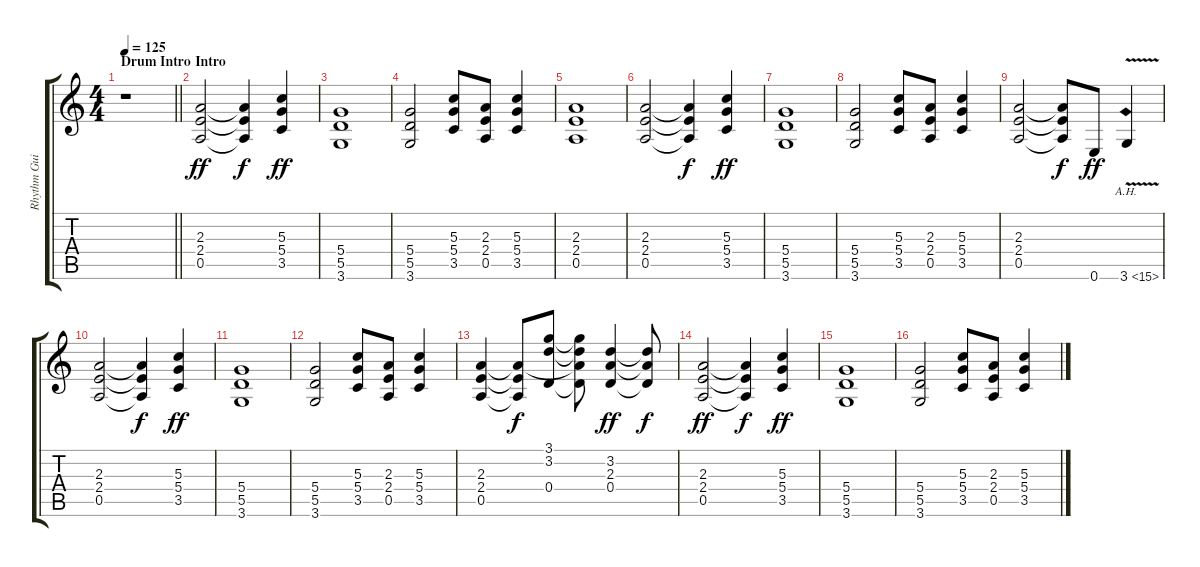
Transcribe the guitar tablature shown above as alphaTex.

\track ("Rhythm Guitar" "Rhythm Gui") {instrument distortionguitar}
\staff {score tabs}
\tuning (E4 B3 G3 D3 A2 E2) {hide}
\ts (4 4)
\section ("" "Drum Intro")
\tempo 125
\clef g2
\barLineRight lightlight
\ks c
r.1{dy ff instrument distortionguitar} |
\section ("" "Intro")
(2.3 2.4 0.5).2 (2.3{t} 2.4{t} 0.5{t}).4{dy f} (5.3 5.4 3.5).4{dy ff} |
(5.4 5.5 3.6).1 |
(5.4 5.5 3.6).2 (5.3 5.4 3.5).8 (2.3 2.4 0.5).8 (5.3 5.4 3.5).4 |
(2.3 2.4 0.5).1 |
(2.3 2.4 0.5).2 (2.3{t} 2.4{t} 0.5{t}).4{dy f} (5.3 5.4 3.5).4{dy ff} |
(5.4 5.5 3.6).1 |
(5.4 5.5 3.6).2 (5.3 5.4 3.5).8 (2.3 2.4 0.5).8 (5.3 5.4 3.5).4 |
(2.3 2.4 0.5).2 (2.3{t} 2.4{t} 0.5{t}).8{dy f} 0.6.8{dy ff} 3.6{ah 12 v}.4 |
(2.3 2.4 0.5).2 (2.3{t} 2.4{t} 0.5{t}).4{dy f} (5.3 5.4 3.5).4{dy ff} |
(5.4 5.5 3.6).1 |
(5.4 5.5 3.6).2 (5.3 5.4 3.5).8 (2.3 2.4 0.5).8 (5.3 5.4 3.5).4 |
(2.3 2.4 0.5).4 (2.3{t} 2.4{t} 0.5{t}).8{dy f} (3.1 3.2 0.4).8 (3.1{t} 3.2{t} 2.3{t} 0.4{t}).8 (3.2 2.3 0.4).4{dy ff} (3.2{t} 2.3{t} 0.4{t}).8{dy f} |
(2.3 2.4 0.5).2{dy ff} (2.3{t} 2.4{t} 0.5{t}).4{dy f} (5.3 5.4 3.5).4{dy ff} |
(5.4 5.5 3.6).1 |
(5.4 5.5 3.6).2 (5.3 5.4 3.5).8 (2.3 2.4 0.5).8 (5.3 5.4 3.5).4
